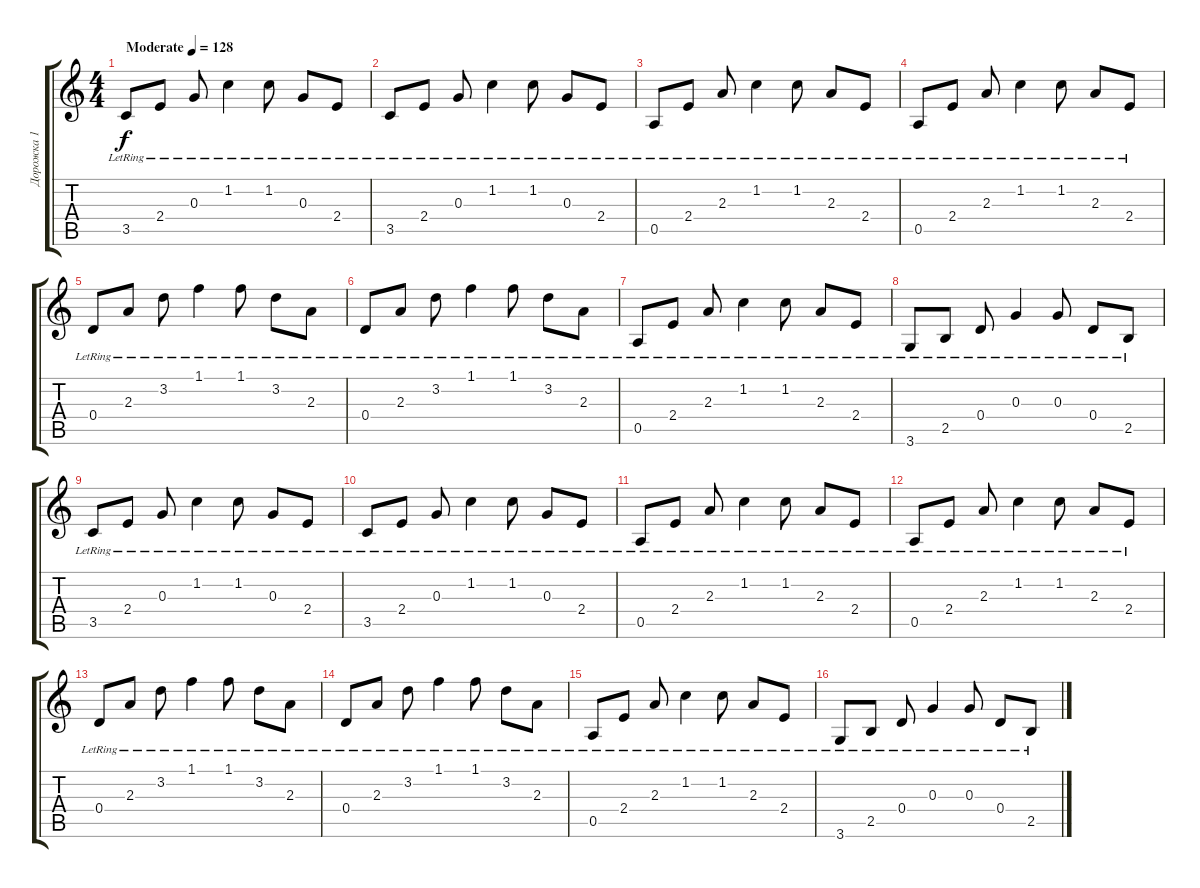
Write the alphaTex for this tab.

\track ("Дорожка 1" "Дорожка 1") {instrument acousticguitarsteel}
\staff {score tabs}
\tuning (E4 B3 G3 D3 A2 E2) {hide}
\ts (4 4)
\tempo (128 "Moderate")
\clef g2
\ks c
3.5{lr}.8{dy f instrument acousticguitarsteel} 2.4{lr}.8 0.3{lr}.8 1.2{lr}.4 1.2{lr}.8 0.3{lr}.8 2.4{lr}.8 |
3.5{lr}.8 2.4{lr}.8 0.3{lr}.8 1.2{lr}.4 1.2{lr}.8 0.3{lr}.8 2.4{lr}.8 |
0.5{lr}.8 2.4{lr}.8 2.3{lr}.8 1.2{lr}.4 1.2{lr}.8 2.3{lr}.8 2.4{lr}.8 |
0.5{lr}.8 2.4{lr}.8 2.3{lr}.8 1.2{lr}.4 1.2{lr}.8 2.3{lr}.8 2.4{lr}.8 |
0.4{lr}.8 2.3{lr}.8 3.2{lr}.8 1.1{lr}.4 1.1{lr}.8 3.2{lr}.8 2.3{lr}.8 |
0.4{lr}.8 2.3{lr}.8 3.2{lr}.8 1.1{lr}.4 1.1{lr}.8 3.2{lr}.8 2.3{lr}.8 |
0.5{lr}.8 2.4{lr}.8 2.3{lr}.8 1.2{lr}.4 1.2{lr}.8 2.3{lr}.8 2.4{lr}.8 |
3.6{lr}.8 2.5{lr}.8 0.4{lr}.8 0.3{lr}.4 0.3{lr}.8 0.4{lr}.8 2.5{lr}.8 |
3.5{lr}.8 2.4{lr}.8 0.3{lr}.8 1.2{lr}.4 1.2{lr}.8 0.3{lr}.8 2.4{lr}.8 |
3.5{lr}.8 2.4{lr}.8 0.3{lr}.8 1.2{lr}.4 1.2{lr}.8 0.3{lr}.8 2.4{lr}.8 |
0.5{lr}.8 2.4{lr}.8 2.3{lr}.8 1.2{lr}.4 1.2{lr}.8 2.3{lr}.8 2.4{lr}.8 |
0.5{lr}.8 2.4{lr}.8 2.3{lr}.8 1.2{lr}.4 1.2{lr}.8 2.3{lr}.8 2.4{lr}.8 |
0.4{lr}.8 2.3{lr}.8 3.2{lr}.8 1.1{lr}.4 1.1{lr}.8 3.2{lr}.8 2.3{lr}.8 |
0.4{lr}.8 2.3{lr}.8 3.2{lr}.8 1.1{lr}.4 1.1{lr}.8 3.2{lr}.8 2.3{lr}.8 |
0.5{lr}.8 2.4{lr}.8 2.3{lr}.8 1.2{lr}.4 1.2{lr}.8 2.3{lr}.8 2.4{lr}.8 |
3.6{lr}.8 2.5{lr}.8 0.4{lr}.8 0.3{lr}.4 0.3{lr}.8 0.4{lr}.8 2.5{lr}.8
